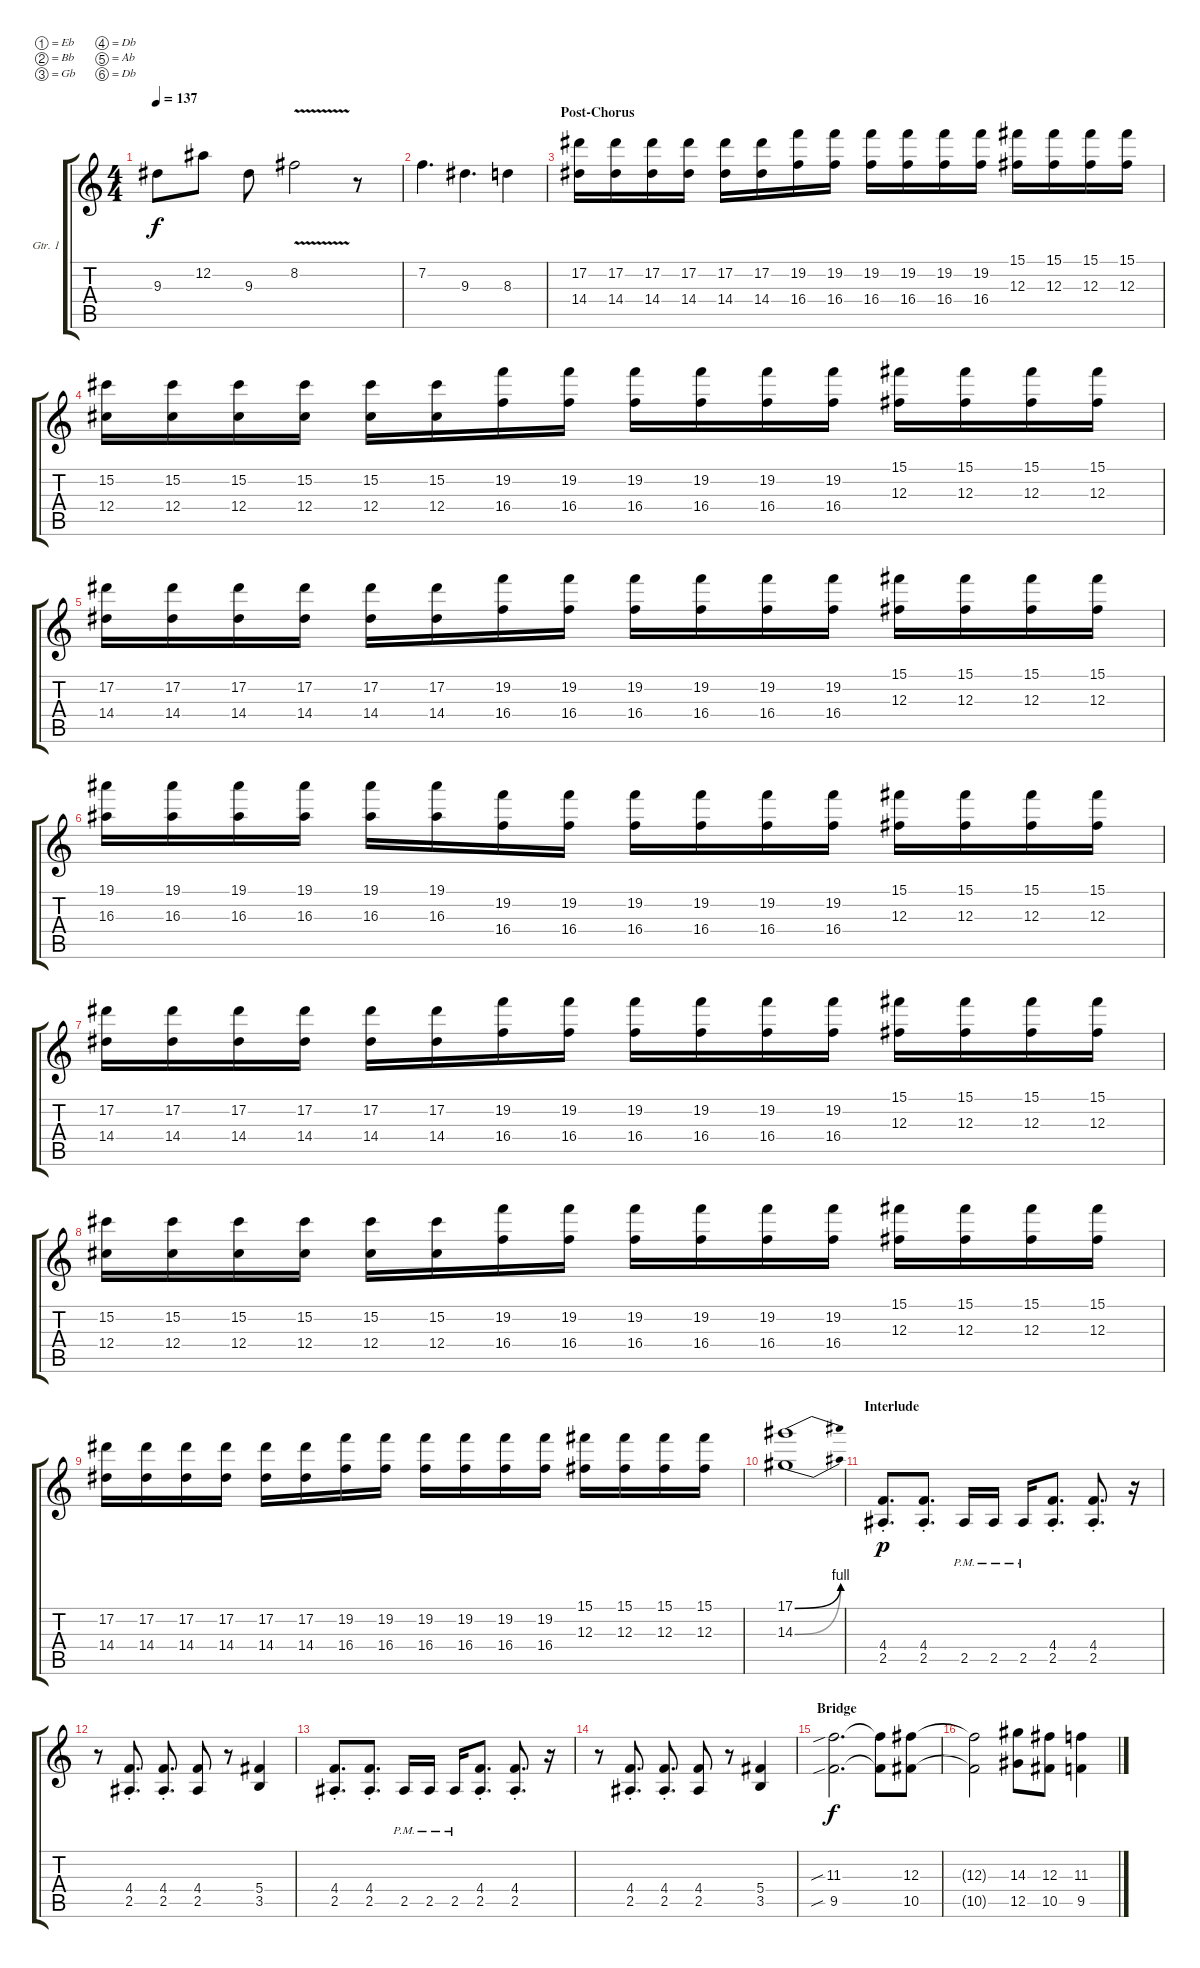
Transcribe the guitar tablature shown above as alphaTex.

\defaultSystemsLayout 4
\bracketExtendMode groupsimilarinstruments
\firstSystemTrackNameOrientation horizontal
\otherSystemsTrackNameOrientation horizontal
\track ("Lead - Paul Marc" "Gtr. 1") {instrument distortionguitar}
\staff {score tabs}
\tuning (Eb4 Bb3 Gb3 Db3 Ab2 Db2)
\ts (4 4)
\tempo 137
\clef g2
\ks c
9.3.8{dy f} 12.2.8 9.3.8 8.2{v}.2 r.8 |
7.2.4{d} 9.3.4{d} 8.3.4 |
\section ("" "Post-Chorus")
(17.2 14.4).16 (17.2 14.4).16 (17.2 14.4).16 (17.2 14.4).16 (17.2 14.4).16 (17.2 14.4).16 (19.2 16.4).16 (19.2 16.4).16 (19.2 16.4).16 (19.2 16.4).16 (19.2 16.4).16 (19.2 16.4).16 (15.1 12.3).16 (15.1 12.3).16 (15.1 12.3).16 (15.1 12.3).16 |
(12.4 15.2).16 (12.4 15.2).16 (12.4 15.2).16 (12.4 15.2).16 (12.4 15.2).16 (12.4 15.2).16 (19.2 16.4).16 (19.2 16.4).16 (19.2 16.4).16 (19.2 16.4).16 (19.2 16.4).16 (19.2 16.4).16 (15.1 12.3).16 (15.1 12.3).16 (15.1 12.3).16 (15.1 12.3).16 |
(17.2 14.4).16 (17.2 14.4).16 (17.2 14.4).16 (17.2 14.4).16 (17.2 14.4).16 (17.2 14.4).16 (19.2 16.4).16 (19.2 16.4).16 (19.2 16.4).16 (19.2 16.4).16 (19.2 16.4).16 (19.2 16.4).16 (15.1 12.3).16 (15.1 12.3).16 (15.1 12.3).16 (15.1 12.3).16 |
(16.3 19.1).16 (19.1 16.3).16 (19.1 16.3).16 (19.1 16.3).16 (19.1 16.3).16 (19.1 16.3).16 (19.2 16.4).16 (19.2 16.4).16 (19.2 16.4).16 (19.2 16.4).16 (19.2 16.4).16 (19.2 16.4).16 (15.1 12.3).16 (15.1 12.3).16 (15.1 12.3).16 (15.1 12.3).16 |
(17.2 14.4).16 (17.2 14.4).16 (17.2 14.4).16 (17.2 14.4).16 (17.2 14.4).16 (17.2 14.4).16 (19.2 16.4).16 (19.2 16.4).16 (19.2 16.4).16 (19.2 16.4).16 (19.2 16.4).16 (19.2 16.4).16 (15.1 12.3).16 (15.1 12.3).16 (15.1 12.3).16 (15.1 12.3).16 |
(12.4 15.2).16 (12.4 15.2).16 (12.4 15.2).16 (12.4 15.2).16 (12.4 15.2).16 (12.4 15.2).16 (19.2 16.4).16 (19.2 16.4).16 (19.2 16.4).16 (19.2 16.4).16 (19.2 16.4).16 (19.2 16.4).16 (15.1 12.3).16 (15.1 12.3).16 (15.1 12.3).16 (15.1 12.3).16 |
(17.2 14.4).16 (17.2 14.4).16 (17.2 14.4).16 (17.2 14.4).16 (17.2 14.4).16 (17.2 14.4).16 (19.2 16.4).16 (19.2 16.4).16 (19.2 16.4).16 (19.2 16.4).16 (19.2 16.4).16 (19.2 16.4).16 (15.1 12.3).16 (15.1 12.3).16 (15.1 12.3).16 (15.1 12.3).16 |
(14.3{be (bend 0 0 15 4)} 17.1{be (bend 0 0 15 4)}).1 |
\section ("" "Interlude")
(2.5{st} 4.4{st}).8{d dy p} (2.5{st} 4.4{st}).8{d} 2.5{pm}.16 2.5{pm}.16 2.5{pm}.16 (2.5{st} 4.4{st}).8{d} (2.5{st} 4.4{st}).8{d} r.16 |
r.8 (2.5{st} 4.4{st}).8{d} (2.5{st} 4.4{st}).8{d} (2.5 4.4).8 r.8 (3.5 5.4).4 |
(2.5{st} 4.4{st}).8{d} (2.5{st} 4.4{st}).8{d} 2.5{pm}.16 2.5{pm}.16 2.5{pm}.16 (2.5{st} 4.4{st}).8{d} (2.5{st} 4.4{st}).8{d} r.16 |
r.8 (2.5{st} 4.4{st}).8{d} (2.5{st} 4.4{st}).8{d} (2.5 4.4).8 r.8 (3.5 5.4).4 |
\section ("" "Bridge")
(11.3{sib} 9.5{sib}).2{d dy f} (9.5{t} 11.3{t}).8 (10.5 12.3).8 |
(10.5{t} 12.3{t}).2 (12.5 14.3).8 (10.5 12.3).8 (9.5 11.3).4
